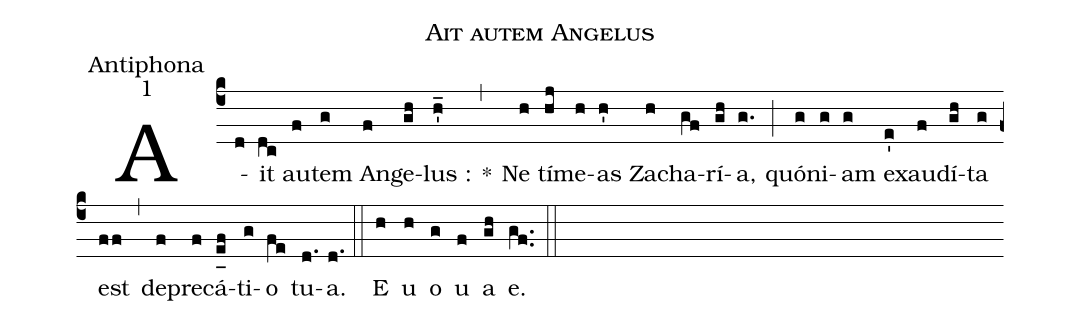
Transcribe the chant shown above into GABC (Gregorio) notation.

name:Ait autem Angelus;
office-part:Antiphona;
mode:1;
%%
(c4) A(d)it(dc) au(f)tem(g) An(f)ge(gh)lus :(h'_) *(,) Ne(h) tí(hj)me(h)as(h') Za(h)cha(gf)rí(gh)a,(g.) (;) quó(g)ni(g)am(g) ex(e')au(f)dí(gh)ta(g) est(ff) (,) de(f)pre(f)cá(e_[uh:l]f)ti(g)o(fe) tu(d.)a.(d.) (::) <eu>E(h) u(h) o(g) u(f) a(gh) e.</eu>(gf..) (::)
